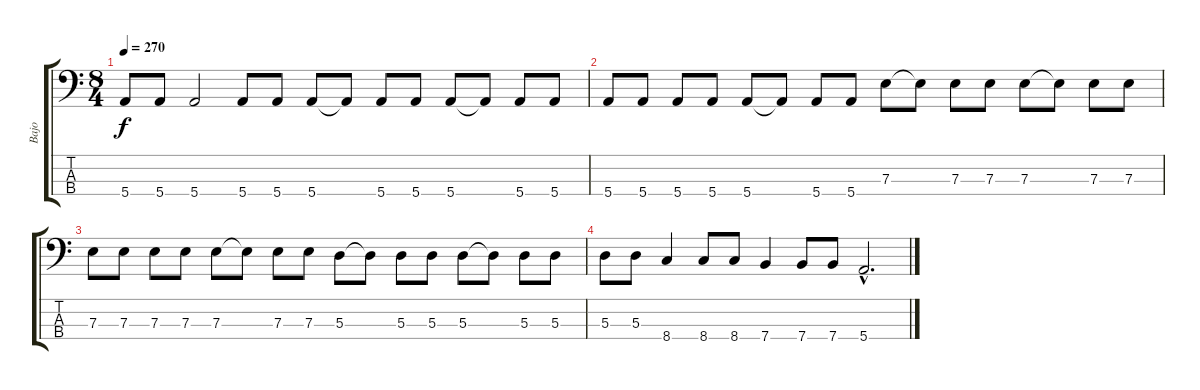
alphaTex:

\track ("Bajo" "Bajo") {instrument electricbassfinger}
\staff {score tabs}
\tuning (G2 D2 A1 E1) {hide}
\ts (8 4)
\tempo 270
\clef f4
\ks c
5.4.8{dy f} 5.4.8 5.4.2 5.4.8 5.4.8 5.4.8 5.4{t}.8 5.4.8 5.4.8 5.4.8 5.4{t}.8 5.4.8 5.4.8 |
5.4.8 5.4.8 5.4.8 5.4.8 5.4.8 5.4{t}.8 5.4.8 5.4.8 7.3.8 7.3{t}.8 7.3.8 7.3.8 7.3.8 7.3{t}.8 7.3.8 7.3.8 |
7.3.8 7.3.8 7.3.8 7.3.8 7.3.8 7.3{t}.8 7.3.8 7.3.8 5.3.8 5.3{t}.8 5.3.8 5.3.8 5.3.8 5.3{t}.8 5.3.8 5.3.8 |
5.3.8 5.3.8 8.4.4 8.4.8 8.4.8 7.4.4 7.4.8 7.4.8 5.4{hac}.2{d}
